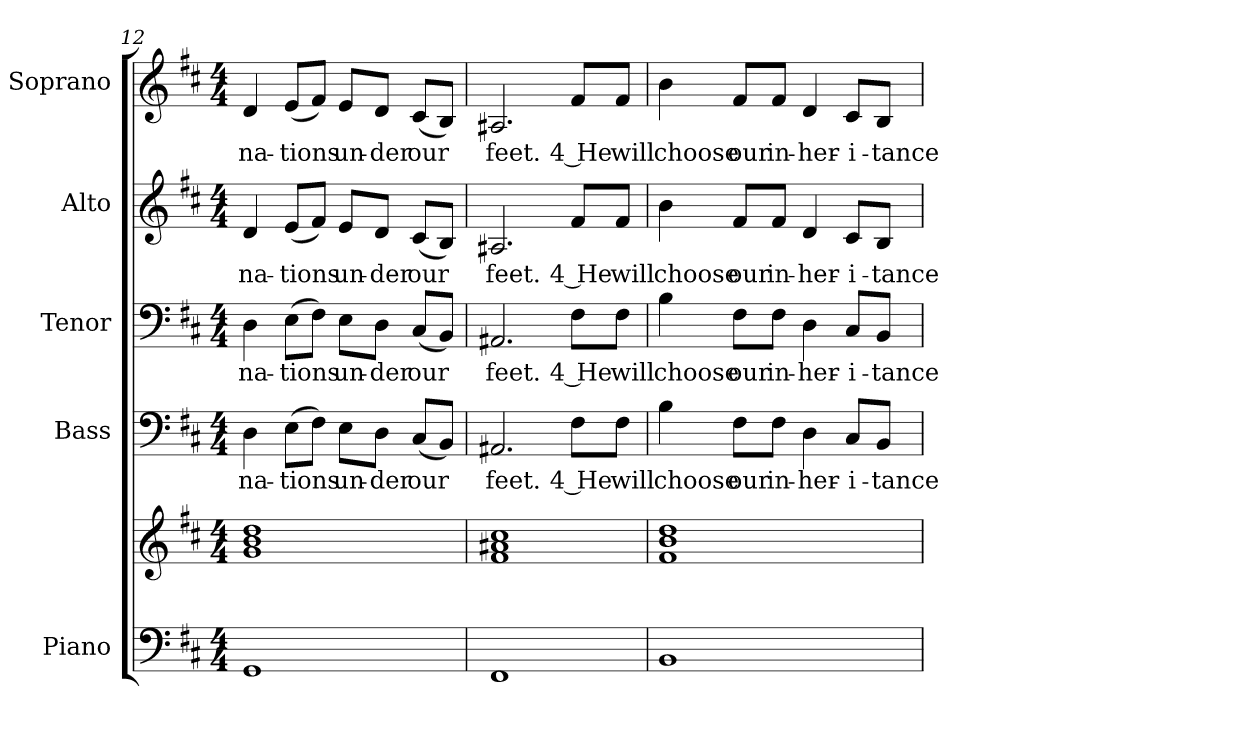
**kern	**kern	**kern	**text	**kern	**text	**kern	**text	**kern	**text
*part5	*part5	*part4	*part4	*part3	*part3	*part2	*part2	*part1	*part1
*staff6	*staff5	*staff4	*staff4	*staff3	*staff3	*staff2	*staff2	*staff1	*staff1
*I"Piano	*	*I"Bass	*	*I"Tenor	*	*I"Alto	*	*I"Soprano	*
*I'Pno.	*	*I'B.	*	*I'T.	*	*I'A.	*	*I'S.	*
*clefF4	*clefG2	*clefF4	*	*clefF4	*	*clefG2	*	*clefG2	*
*k[f#c#]	*k[f#c#]	*k[f#c#]	*	*k[f#c#]	*	*k[f#c#]	*	*k[f#c#]	*
*D:	*D:	*D:	*	*D:	*	*D:	*	*D:	*
*M4/4	*M4/4	*M4/4	*	*M4/4	*	*M4/4	*	*M4/4	*
=12	=12	=12	=12	=12	=12	=12	=12	=12	=12
!	!	!	!LO:LY:b:color=#000000	!	!	!	!	!	!
!	!	!	!	!	!LO:LY:b:color=#000000	!	!	!	!
!	!	!	!	!	!	!	!LO:LY:b:color=#000000	!	!
!	!	!	!	!	!	!	!	!	!LO:LY:b:color=#000000
1GGi	1gi 1bi 1ddi	4Di\	na-	4Di\	na-	4di/	na-	4di/	na-
!	!	!	!LO:LY:b:color=#000000	!	!	!	!	!	!
!	!	!	!	!	!LO:LY:b:color=#000000	!	!	!	!
!	!	!	!	!	!	!	!LO:LY:b:color=#000000	!	!
!	!	!	!	!	!	!	!	!	!LO:LY:b:color=#000000
.	.	(8Ei\L	-tions	(8Ei\L	-tions	(8ei/L	-tions	(8ei/L	-tions
.	.	8F#i\J)	.	8F#i\J)	.	8f#i/J)	.	8f#i/J)	.
!	!	!	!LO:LY:b:color=#000000	!	!	!	!	!	!
!	!	!	!	!	!LO:LY:b:color=#000000	!	!	!	!
!	!	!	!	!	!	!	!LO:LY:b:color=#000000	!	!
!	!	!	!	!	!	!	!	!	!LO:LY:b:color=#000000
.	.	8Ei\L	un-	8Ei\L	un-	8ei/L	un-	8ei/L	un-
!	!	!	!LO:LY:b:color=#000000	!	!	!	!	!	!
!	!	!	!	!	!LO:LY:b:color=#000000	!	!	!	!
!	!	!	!	!	!	!	!LO:LY:b:color=#000000	!	!
!	!	!	!	!	!	!	!	!	!LO:LY:b:color=#000000
.	.	8Di\J	-der	8Di\J	-der	8di/J	-der	8di/J	-der
!	!	!	!LO:LY:b:color=#000000	!	!	!	!	!	!
!	!	!	!	!	!LO:LY:b:color=#000000	!	!	!	!
!	!	!	!	!	!	!	!LO:LY:b:color=#000000	!	!
!	!	!	!	!	!	!	!	!	!LO:LY:b:color=#000000
.	.	(8C#i/L	our	(8C#i/L	our	(8c#i/L	our	(8c#i/L	our
.	.	8BBi/J)	.	8BBi/J)	.	8Bi/J)	.	8Bi/J)	.
!!LO:PB:g=z
=13	=13	=13	=13	=13	=13	=13	=13	=13	=13
!	!	!	!LO:LY:b:color=#000000	!	!	!	!	!	!
!	!	!	!	!	!LO:LY:b:color=#000000	!	!	!	!
!	!	!	!	!	!	!	!LO:LY:b:color=#000000	!	!
!	!	!	!	!	!	!	!	!	!LO:LY:b:color=#000000
1FF#i	1f#i 1a#Xi 1cc#i	2.AA#Xi/	feet.	2.AA#Xi/	feet.	2.A#Xi/	feet.	2.A#Xi/	feet.
!	!	!	!LO:LY:b:color=#000000	!	!	!	!	!	!
!	!	!	!	!	!LO:LY:b:color=#000000	!	!	!	!
!	!	!	!	!	!	!	!LO:LY:b:color=#000000	!	!
!	!	!	!	!	!	!	!	!	!LO:LY:b:color=#000000
.	.	8F#i\L	4 He	8F#i\L	4 He	8f#i/L	4 He	8f#i/L	4 He
!	!	!	!LO:LY:b:color=#000000	!	!	!	!	!	!
!	!	!	!	!	!LO:LY:b:color=#000000	!	!	!	!
!	!	!	!	!	!	!	!LO:LY:b:color=#000000	!	!
!	!	!	!	!	!	!	!	!	!LO:LY:b:color=#000000
.	.	8F#i\J	will	8F#i\J	will	8f#i/J	will	8f#i/J	will
=14	=14	=14	=14	=14	=14	=14	=14	=14	=14
!	!	!	!LO:LY:b:color=#000000	!	!	!	!	!	!
!	!	!	!	!	!LO:LY:b:color=#000000	!	!	!	!
!	!	!	!	!	!	!	!LO:LY:b:color=#000000	!	!
!	!	!	!	!	!	!	!	!	!LO:LY:b:color=#000000
1BBi	1f#i 1bi 1ddi	4Bi\	choose	4Bi\	choose	4bi\	choose	4bi\	choose
!	!	!	!LO:LY:b:color=#000000	!	!	!	!	!	!
!	!	!	!	!	!LO:LY:b:color=#000000	!	!	!	!
!	!	!	!	!	!	!	!LO:LY:b:color=#000000	!	!
!	!	!	!	!	!	!	!	!	!LO:LY:b:color=#000000
.	.	8F#i\L	our	8F#i\L	our	8f#i/L	our	8f#i/L	our
!	!	!	!LO:LY:b:color=#000000	!	!	!	!	!	!
!	!	!	!	!	!LO:LY:b:color=#000000	!	!	!	!
!	!	!	!	!	!	!	!LO:LY:b:color=#000000	!	!
!	!	!	!	!	!	!	!	!	!LO:LY:b:color=#000000
.	.	8F#i\J	in-	8F#i\J	in-	8f#i/J	in-	8f#i/J	in-
!	!	!	!LO:LY:b:color=#000000	!	!	!	!	!	!
!	!	!	!	!	!LO:LY:b:color=#000000	!	!	!	!
!	!	!	!	!	!	!	!LO:LY:b:color=#000000	!	!
!	!	!	!	!	!	!	!	!	!LO:LY:b:color=#000000
.	.	4Di\	-her-	4Di\	-her-	4di/	-her-	4di/	-her-
!	!	!	!LO:LY:b:color=#000000	!	!	!	!	!	!
!	!	!	!	!	!LO:LY:b:color=#000000	!	!	!	!
!	!	!	!	!	!	!	!LO:LY:b:color=#000000	!	!
!	!	!	!	!	!	!	!	!	!LO:LY:b:color=#000000
.	.	8C#i/L	-i-	8C#i/L	-i-	8c#i/L	-i-	8c#i/L	-i-
!	!	!	!LO:LY:b:color=#000000	!	!	!	!	!	!
!	!	!	!	!	!LO:LY:b:color=#000000	!	!	!	!
!	!	!	!	!	!	!	!LO:LY:b:color=#000000	!	!
!	!	!	!	!	!	!	!	!	!LO:LY:b:color=#000000
.	.	8BBi/J	-tance	8BBi/J	-tance	8Bi/J	-tance	8Bi/J	-tance
=	=	=	=	=	=	=	=	=	=
*-	*-	*-	*-	*-	*-	*-	*-	*-	*-
